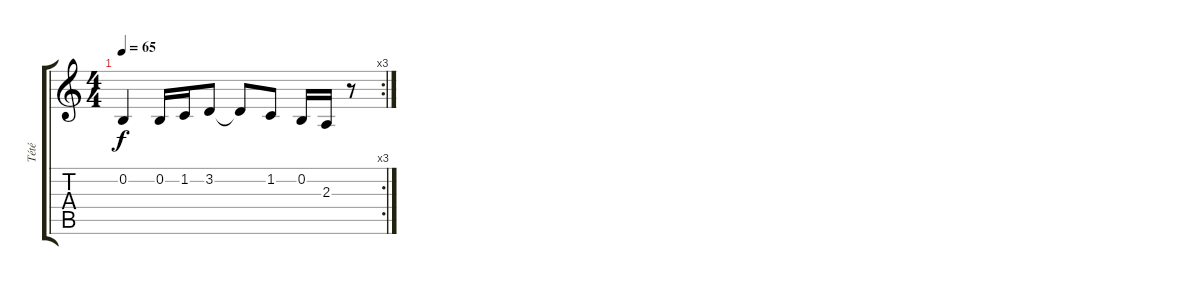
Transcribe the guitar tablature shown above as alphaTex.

\track ("Tété" "Tété") {instrument lead8bassandlead}
\staff {score tabs}
\tuning (E4 B3 G3 D3 A2 E2) {hide}
\rc 3
\ts (4 4)
\tempo 65
\clef g2
\ks c
0.2.4{dy f} 0.2.16 1.2.16 3.2.8 3.2{t}.8 1.2.8 0.2.16 2.3.16 r.8
